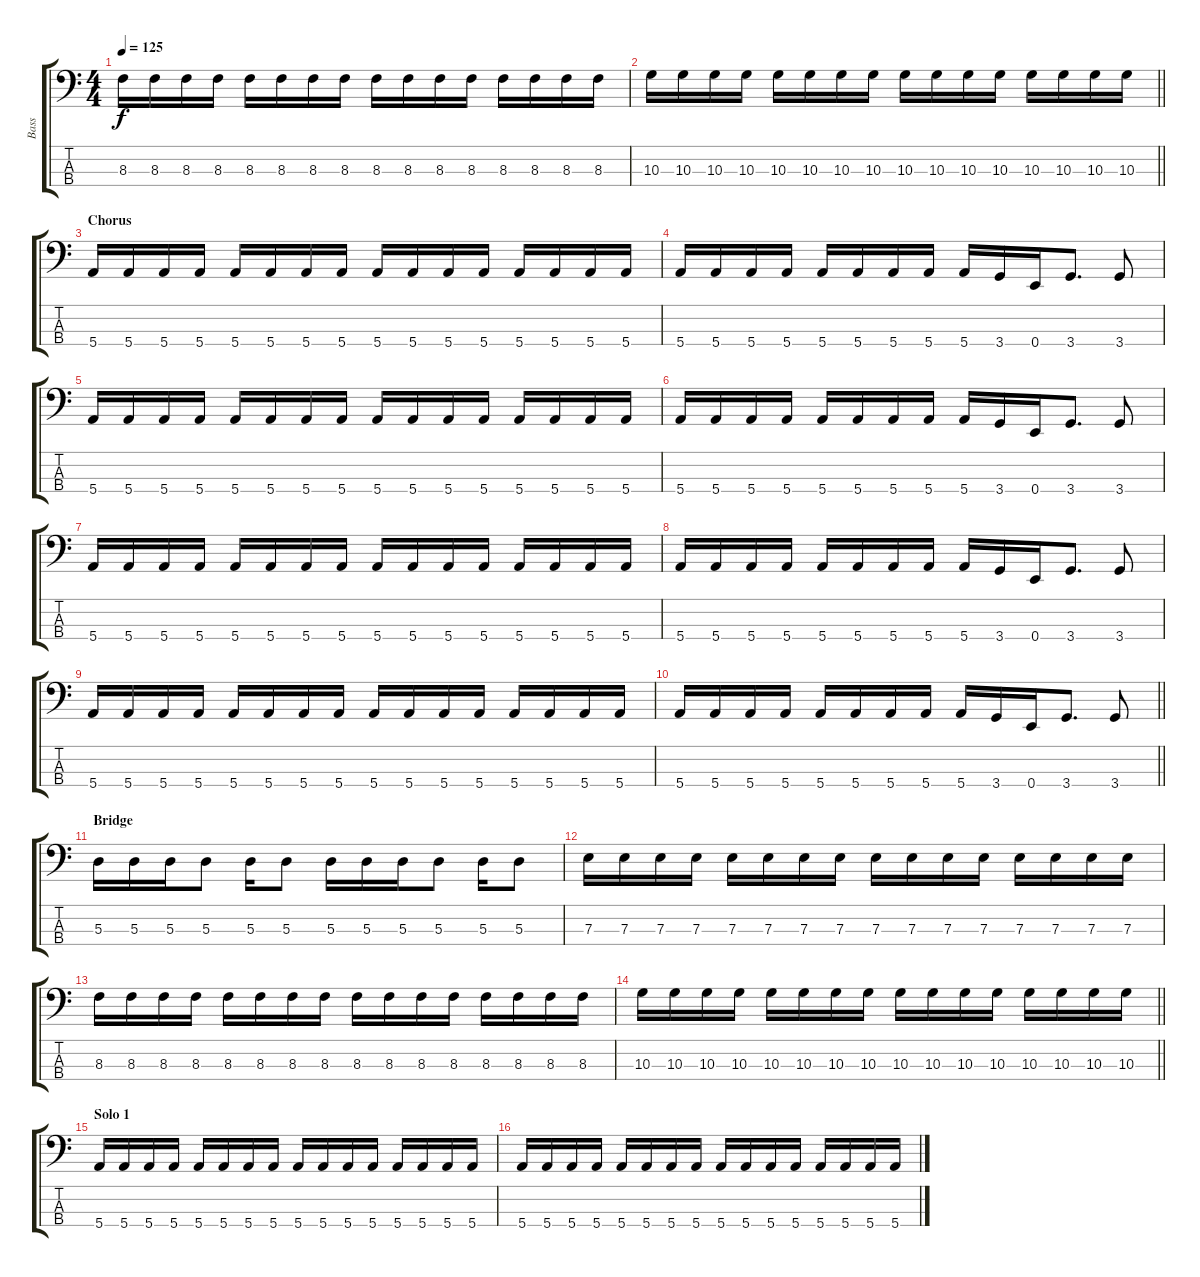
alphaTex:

\track ("Bass" "Bass") {instrument electricbassfinger}
\staff {score tabs}
\tuning (G2 D2 A1 E1) {hide}
\ts (4 4)
\tempo 125
\clef f4
\ks c
8.3.16{dy f} 8.3.16 8.3.16 8.3.16 8.3.16 8.3.16 8.3.16 8.3.16 8.3.16 8.3.16 8.3.16 8.3.16 8.3.16 8.3.16 8.3.16 8.3.16 |
\barLineRight lightlight
10.3.16 10.3.16 10.3.16 10.3.16 10.3.16 10.3.16 10.3.16 10.3.16 10.3.16 10.3.16 10.3.16 10.3.16 10.3.16 10.3.16 10.3.16 10.3.16 |
\section ("" "Chorus")
5.4.16 5.4.16 5.4.16 5.4.16 5.4.16 5.4.16 5.4.16 5.4.16 5.4.16 5.4.16 5.4.16 5.4.16 5.4.16 5.4.16 5.4.16 5.4.16 |
5.4.16 5.4.16 5.4.16 5.4.16 5.4.16 5.4.16 5.4.16 5.4.16 5.4.16 3.4.16 0.4.16 3.4.8{d} 3.4.8 |
5.4.16 5.4.16 5.4.16 5.4.16 5.4.16 5.4.16 5.4.16 5.4.16 5.4.16 5.4.16 5.4.16 5.4.16 5.4.16 5.4.16 5.4.16 5.4.16 |
5.4.16 5.4.16 5.4.16 5.4.16 5.4.16 5.4.16 5.4.16 5.4.16 5.4.16 3.4.16 0.4.16 3.4.8{d} 3.4.8 |
5.4.16 5.4.16 5.4.16 5.4.16 5.4.16 5.4.16 5.4.16 5.4.16 5.4.16 5.4.16 5.4.16 5.4.16 5.4.16 5.4.16 5.4.16 5.4.16 |
5.4.16 5.4.16 5.4.16 5.4.16 5.4.16 5.4.16 5.4.16 5.4.16 5.4.16 3.4.16 0.4.16 3.4.8{d} 3.4.8 |
5.4.16 5.4.16 5.4.16 5.4.16 5.4.16 5.4.16 5.4.16 5.4.16 5.4.16 5.4.16 5.4.16 5.4.16 5.4.16 5.4.16 5.4.16 5.4.16 |
\barLineRight lightlight
5.4.16 5.4.16 5.4.16 5.4.16 5.4.16 5.4.16 5.4.16 5.4.16 5.4.16 3.4.16 0.4.16 3.4.8{d} 3.4.8 |
\section ("" "Bridge")
5.3.16 5.3.16 5.3.16 5.3.8 5.3.16 5.3.8 5.3.16 5.3.16 5.3.16 5.3.8 5.3.16 5.3.8 |
7.3.16 7.3.16 7.3.16 7.3.16 7.3.16 7.3.16 7.3.16 7.3.16 7.3.16 7.3.16 7.3.16 7.3.16 7.3.16 7.3.16 7.3.16 7.3.16 |
8.3.16 8.3.16 8.3.16 8.3.16 8.3.16 8.3.16 8.3.16 8.3.16 8.3.16 8.3.16 8.3.16 8.3.16 8.3.16 8.3.16 8.3.16 8.3.16 |
\barLineRight lightlight
10.3.16 10.3.16 10.3.16 10.3.16 10.3.16 10.3.16 10.3.16 10.3.16 10.3.16 10.3.16 10.3.16 10.3.16 10.3.16 10.3.16 10.3.16 10.3.16 |
\section ("" "Solo 1")
5.4.16 5.4.16 5.4.16 5.4.16 5.4.16 5.4.16 5.4.16 5.4.16 5.4.16 5.4.16 5.4.16 5.4.16 5.4.16 5.4.16 5.4.16 5.4.16 |
5.4.16 5.4.16 5.4.16 5.4.16 5.4.16 5.4.16 5.4.16 5.4.16 5.4.16 5.4.16 5.4.16 5.4.16 5.4.16 5.4.16 5.4.16 5.4.16
